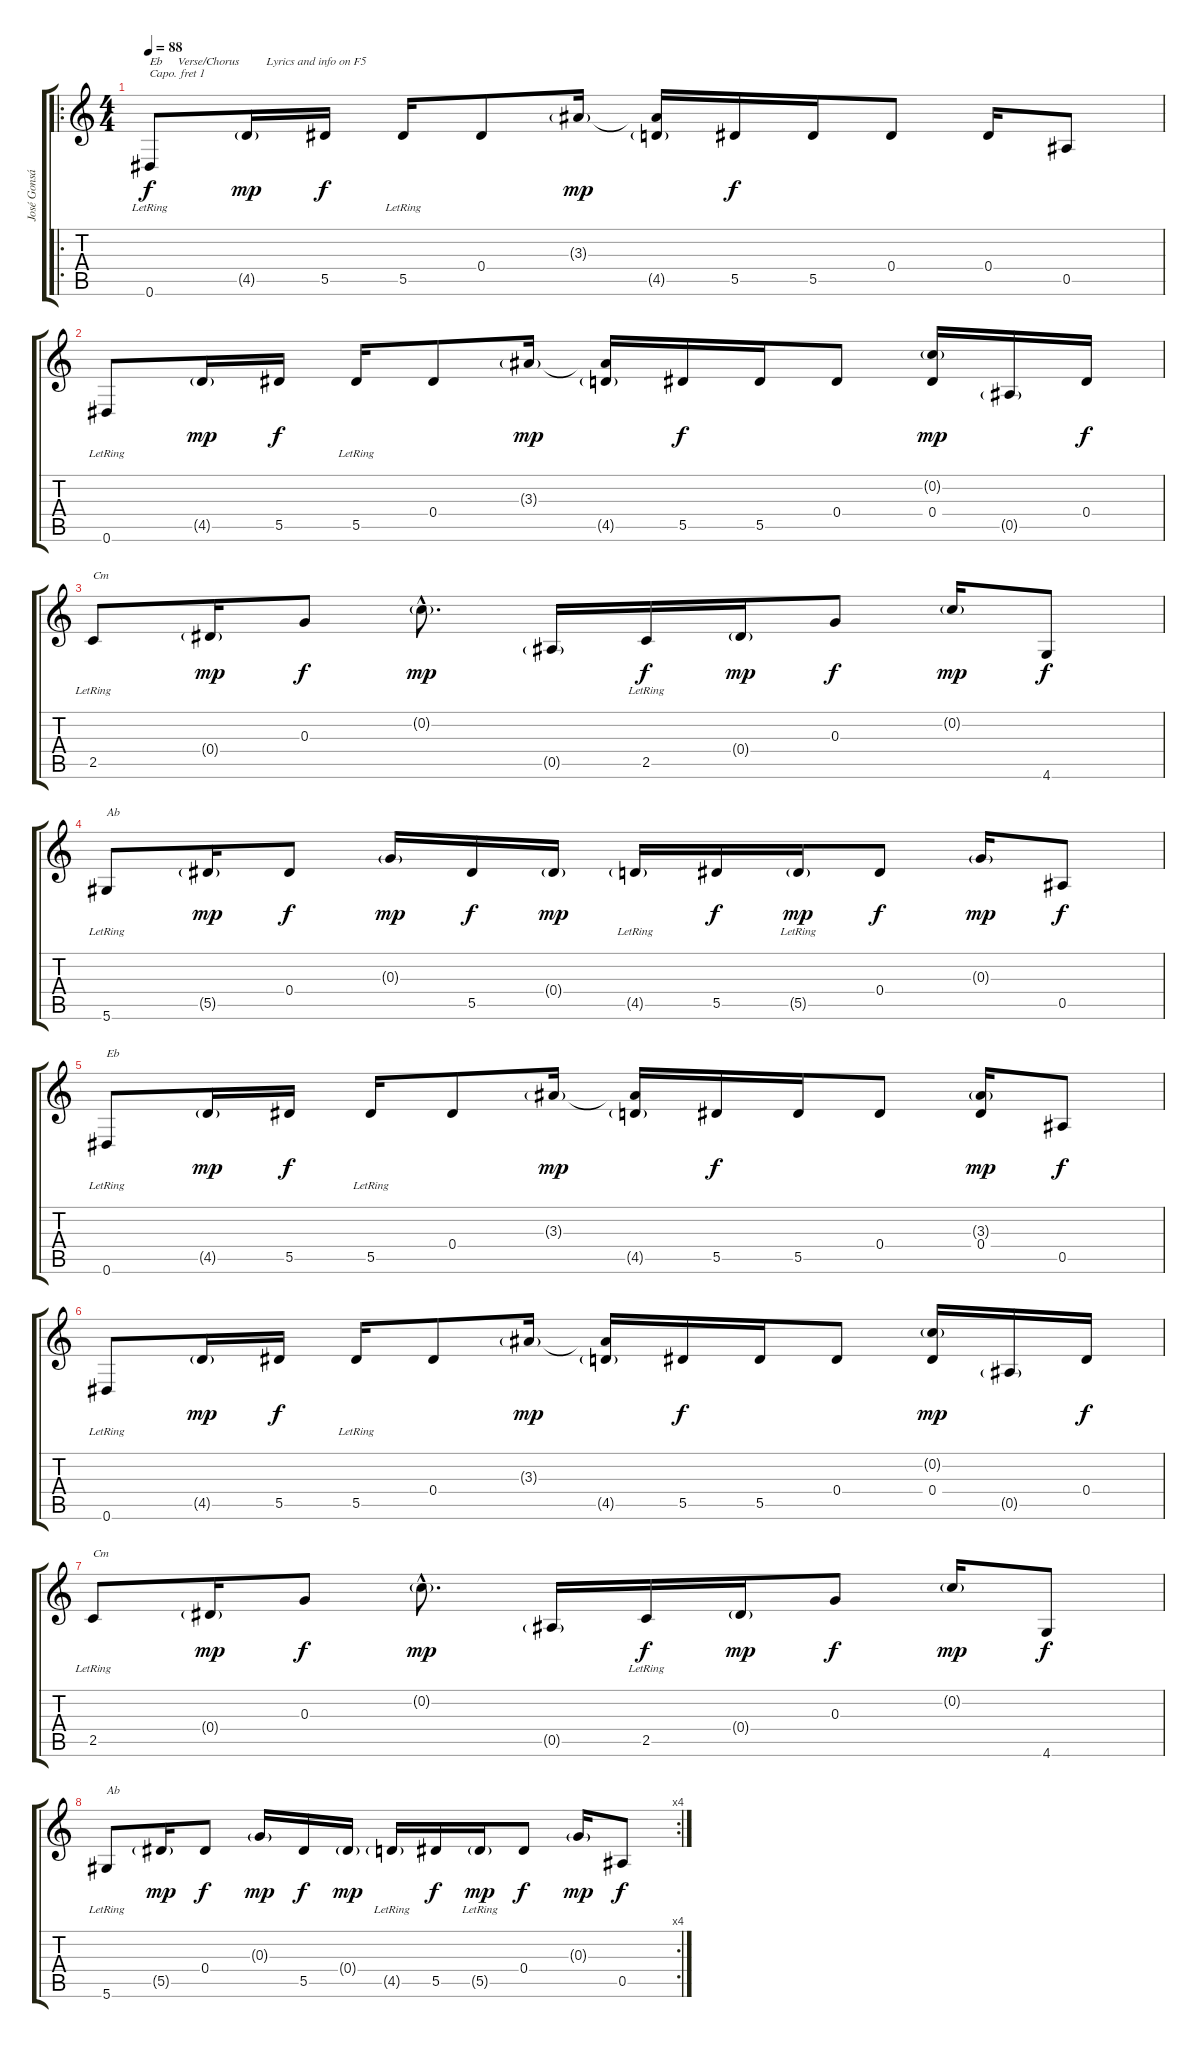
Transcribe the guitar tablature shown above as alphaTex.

\track ("José Gonsález - Guitar" "José Gonsá") {instrument acousticguitarnylon}
\staff {score tabs}
\capo 1
\tuning (E4 B3 Gb3 D3 A2 D2) {hide}
\ro
\ts (4 4)
\tempo 88
\clef g2
\ks c
0.6{lr}.8{txt "Eb     Verse/Chorus         Lyrics and info on F5" dy f instrument acousticguitarnylon} 4.5{g}.16{dy mp} 5.5.16{dy f} 5.5{lr}.16 0.4.8 3.3{g}.16{dy mp} (3.3{t} 4.5{g}).16 5.5.16{dy f} 5.5.16 0.4.8 0.4.16 0.5.8 |
0.6{lr}.8 4.5{g}.16{dy mp} 5.5.16{dy f} 5.5{lr}.16 0.4.8 3.3{g}.16{dy mp} (3.3{t} 4.5{g}).16 5.5.16{dy f} 5.5.16 0.4.8 (0.2{g} 0.4).16{dy mp} 0.5{g}.16 0.4.16{dy f} |
2.5{lr}.8{txt "Cm"} 0.4{g}.16{dy mp} 0.3.8{dy f} 0.2{g hac}.8{d dy mp} 0.5{g}.16 2.5{lr}.16{dy f} 0.4{g}.16{dy mp} 0.3.8{dy f} 0.2{g}.16{dy mp} 4.6.8{dy f} |
5.6{lr}.8{txt "Ab"} 5.5{g}.16{dy mp} 0.4.8{dy f} 0.3{g}.16{dy mp} 5.5.16{dy f} 0.4{g}.16{dy mp} 4.5{g lr}.16 5.5.16{dy f} 5.5{g lr}.16{dy mp} 0.4.8{dy f} 0.3{g}.16{dy mp} 0.5.8{dy f} |
0.6{lr}.8{txt "Eb"} 4.5{g}.16{dy mp} 5.5.16{dy f} 5.5{lr}.16 0.4.8 3.3{g}.16{dy mp} (3.3{t} 4.5{g}).16 5.5.16{dy f} 5.5.16 0.4.8 (3.3{g} 0.4).16{dy mp} 0.5.8{dy f} |
0.6{lr}.8 4.5{g}.16{dy mp} 5.5.16{dy f} 5.5{lr}.16 0.4.8 3.3{g}.16{dy mp} (3.3{t} 4.5{g}).16 5.5.16{dy f} 5.5.16 0.4.8 (0.2{g} 0.4).16{dy mp} 0.5{g}.16 0.4.16{dy f} |
2.5{lr}.8{txt "Cm"} 0.4{g}.16{dy mp} 0.3.8{dy f} 0.2{g hac}.8{d dy mp} 0.5{g}.16 2.5{lr}.16{dy f} 0.4{g}.16{dy mp} 0.3.8{dy f} 0.2{g}.16{dy mp} 4.6.8{dy f} |
\rc 4
5.6{lr}.8{txt "Ab"} 5.5{g}.16{dy mp} 0.4.8{dy f} 0.3{g}.16{dy mp} 5.5.16{dy f} 0.4{g}.16{dy mp} 4.5{g lr}.16 5.5.16{dy f} 5.5{g lr}.16{dy mp} 0.4.8{dy f} 0.3{g}.16{dy mp} 0.5.8{dy f}
